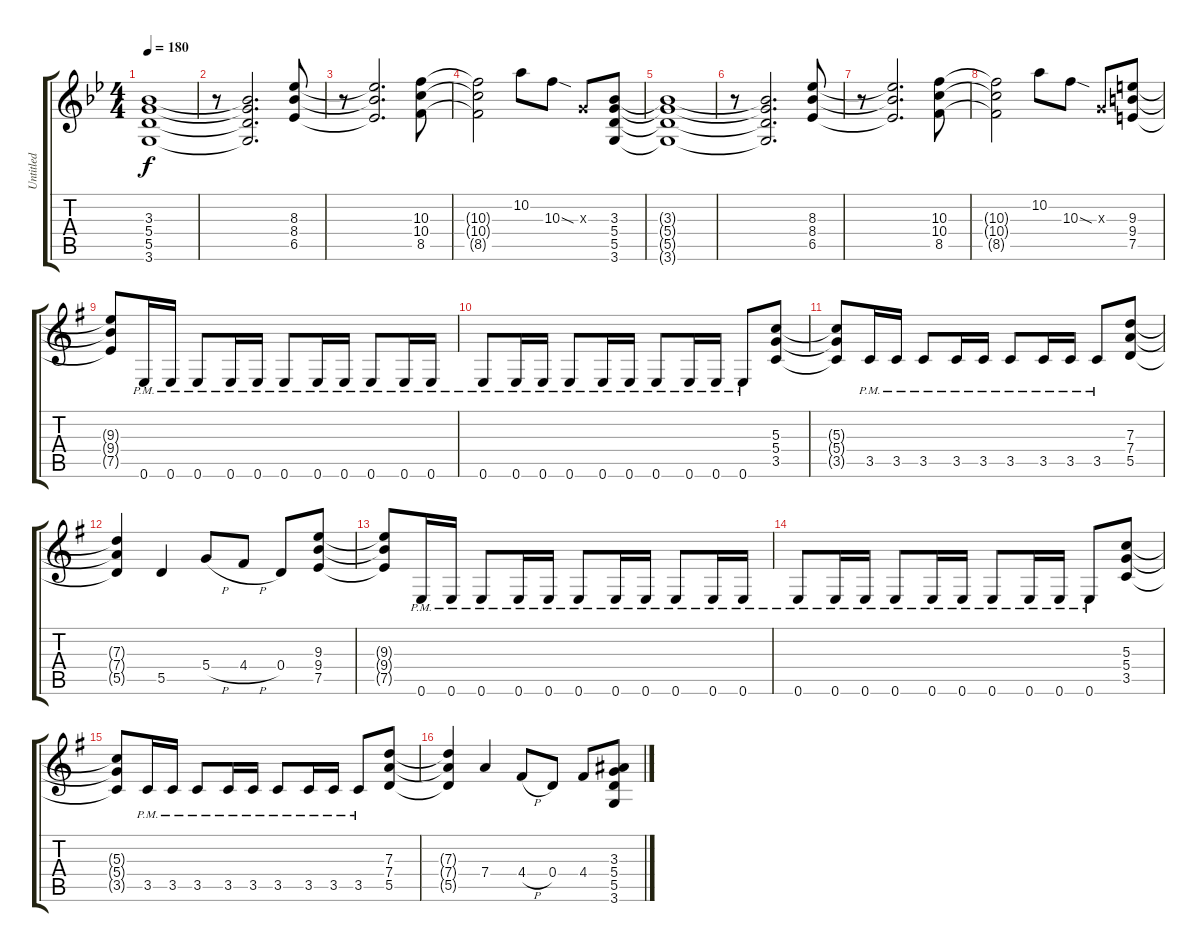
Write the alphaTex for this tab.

\track ("Untitled" "Untitled") {instrument distortionguitar}
\staff {score tabs}
\tuning (E4 B3 G3 D3 A2 E2) {hide}
\ts (4 4)
\tempo 180
\clef g2
\ks bb
(3.3{t} 5.4{t} 5.5{t} 3.6{t}).1{dy f} |
r.8 (3.3{t} 5.4{t} 5.5{t} 3.6{t}).2{d} (8.3 8.4 6.5).8 |
r.8 (8.3{t} 8.4{t} 6.5{t}).2{d} (10.3 10.4 8.5).8 |
(10.3{t} 10.4{t} 8.5{t}).2 10.2.8 10.3{sod}.8 0.3{x}.8 (3.3 5.4 5.5 3.6).8 |
(3.3{t} 5.4{t} 5.5{t} 3.6{t}).1 |
r.8 (3.3{t} 5.4{t} 5.5{t} 3.6{t}).2{d} (8.3 8.4 6.5).8 |
r.8 (8.3{t} 8.4{t} 6.5{t}).2{d} (10.3 10.4 8.5).8 |
(10.3{t} 10.4{t} 8.5{t}).2 10.2.8 10.3{sod}.8 0.3{x}.8 (9.3 9.4 7.5).8 |
\ks g
(9.3{t} 9.4{t} 7.5{t}).8 0.6{pm}.16 0.6{pm}.16 0.6{pm}.8 0.6{pm}.16 0.6{pm}.16 0.6{pm}.8 0.6{pm}.16 0.6{pm}.16 0.6{pm}.8 0.6{pm}.16 0.6{pm}.16 |
0.6{pm}.8 0.6{pm}.16 0.6{pm}.16 0.6{pm}.8 0.6{pm}.16 0.6{pm}.16 0.6{pm}.8 0.6{pm}.16 0.6{pm}.16 0.6{pm}.8 (5.3 5.4 3.5).8 |
(5.3{t} 5.4{t} 3.5{t}).8 3.5{pm}.16 3.5{pm}.16 3.5{pm}.8 3.5{pm}.16 3.5{pm}.16 3.5{pm}.8 3.5{pm}.16 3.5{pm}.16 3.5{pm}.8 (7.3 7.4 5.5).8 |
(7.3{t} 7.4{t} 5.5{t}).4 5.5.4 5.4{h}.8 4.4{h}.8 0.4.8 (9.3 9.4 7.5).8 |
(9.3{t} 9.4{t} 7.5{t}).8 0.6{pm}.16 0.6{pm}.16 0.6{pm}.8 0.6{pm}.16 0.6{pm}.16 0.6{pm}.8 0.6{pm}.16 0.6{pm}.16 0.6{pm}.8 0.6{pm}.16 0.6{pm}.16 |
0.6{pm}.8 0.6{pm}.16 0.6{pm}.16 0.6{pm}.8 0.6{pm}.16 0.6{pm}.16 0.6{pm}.8 0.6{pm}.16 0.6{pm}.16 0.6{pm}.8 (5.3 5.4 3.5).8 |
(5.3{t} 5.4{t} 3.5{t}).8 3.5{pm}.16 3.5{pm}.16 3.5{pm}.8 3.5{pm}.16 3.5{pm}.16 3.5{pm}.8 3.5{pm}.16 3.5{pm}.16 3.5{pm}.8 (7.3 7.4 5.5).8 |
(7.3{t} 7.4{t} 5.5{t}).4 7.4.4 4.4{h}.8 0.4.8 4.4.8 (3.3 5.4 5.5 3.6).8
